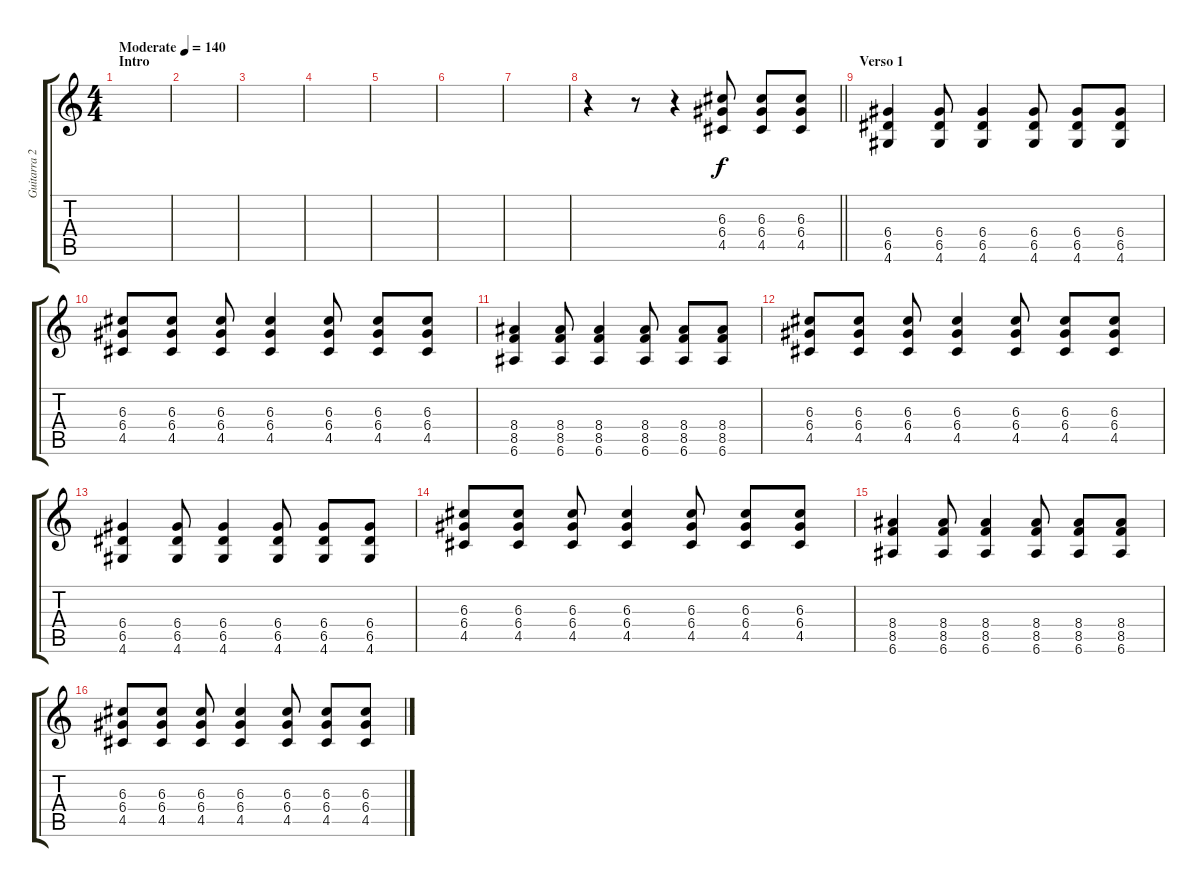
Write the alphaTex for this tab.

\track ("Guitarra 2" "Guitarra 2") {instrument distortionguitar}
\staff {score tabs}
\tuning (E4 B3 G3 D3 A2 E2) {hide}
\ts (4 4)
\section ("" "Intro")
\tempo (140 "Moderate")
\clef g2
\ks c
|
|
|
|
|
|
|
\barLineRight lightlight
r.4 r.8 r.4 (6.3 6.4 4.5).8{balance 1} (6.3 6.4 4.5).8 (6.3 6.4 4.5).8{volume 16} |
\section ("" "Verso 1")
(6.4 6.5 4.6).4 (6.4 6.5 4.6).8 (6.4 6.5 4.6).4 (6.4 6.5 4.6).8 (6.4 6.5 4.6).8 (6.4 6.5 4.6).8 |
(6.3 6.4 4.5).8 (6.3 6.4 4.5).8 (6.3 6.4 4.5).8 (6.3 6.4 4.5).4 (6.3 6.4 4.5).8 (6.3 6.4 4.5).8 (6.3 6.4 4.5).8 |
(8.4 8.5 6.6).4 (8.4 8.5 6.6).8 (8.4 8.5 6.6).4 (8.4 8.5 6.6).8 (8.4 8.5 6.6).8 (8.4 8.5 6.6).8 |
(6.3 6.4 4.5).8 (6.3 6.4 4.5).8 (6.3 6.4 4.5).8 (6.3 6.4 4.5).4 (6.3 6.4 4.5).8 (6.3 6.4 4.5).8 (6.3 6.4 4.5).8 |
(6.4 6.5 4.6).4 (6.4 6.5 4.6).8 (6.4 6.5 4.6).4 (6.4 6.5 4.6).8 (6.4 6.5 4.6).8 (6.4 6.5 4.6).8 |
(6.3 6.4 4.5).8 (6.3 6.4 4.5).8 (6.3 6.4 4.5).8 (6.3 6.4 4.5).4 (6.3 6.4 4.5).8 (6.3 6.4 4.5).8 (6.3 6.4 4.5).8 |
(8.4 8.5 6.6).4 (8.4 8.5 6.6).8 (8.4 8.5 6.6).4 (8.4 8.5 6.6).8 (8.4 8.5 6.6).8 (8.4 8.5 6.6).8 |
(6.3 6.4 4.5).8 (6.3 6.4 4.5).8 (6.3 6.4 4.5).8 (6.3 6.4 4.5).4 (6.3 6.4 4.5).8 (6.3 6.4 4.5).8 (6.3 6.4 4.5).8
